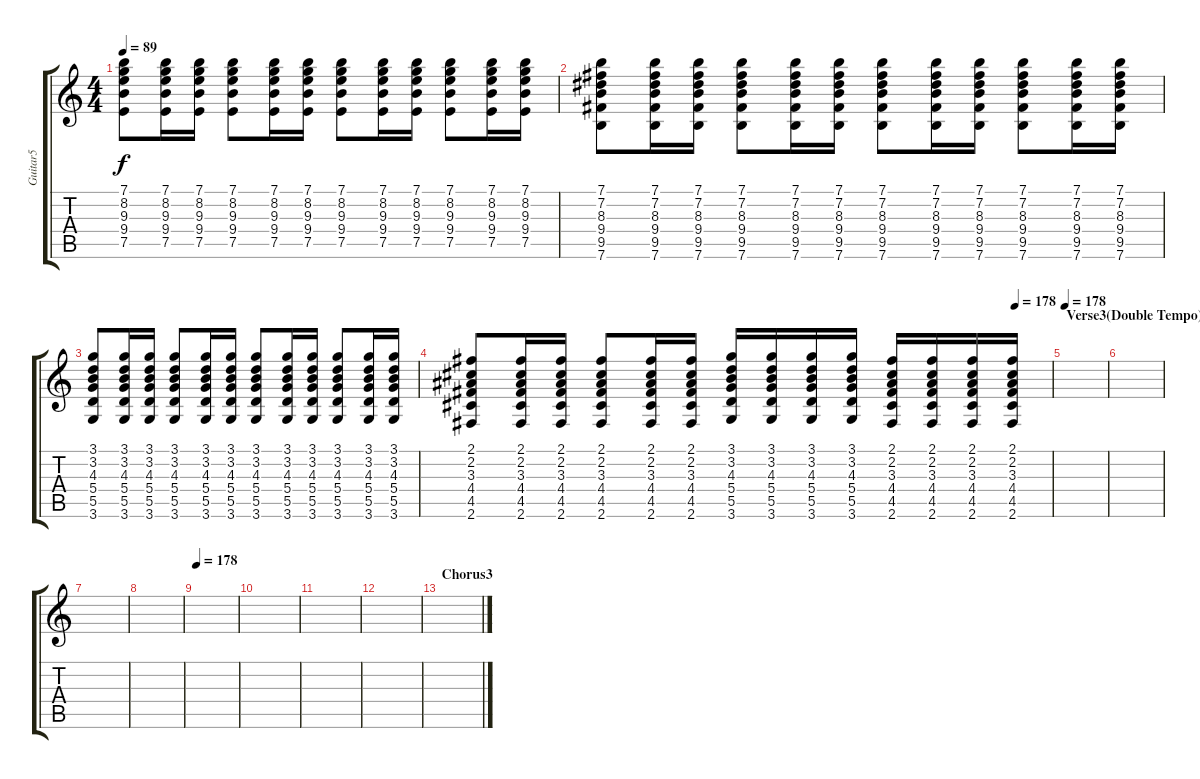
\track ("Guitar5" "Guitar5") {instrument acousticguitarsteel}
\staff {score tabs}
\tuning (E4 B3 G3 D3 A2 E2) {hide}
\ts (4 4)
\tempo 89
\clef g2
\ks c
(7.1 8.2 9.3 9.4 7.5).8{dy f} (7.1 8.2 9.3 9.4 7.5).16 (7.1 8.2 9.3 9.4 7.5).16 (7.1 8.2 9.3 9.4 7.5).8 (7.1 8.2 9.3 9.4 7.5).16 (7.1 8.2 9.3 9.4 7.5).16 (7.1 8.2 9.3 9.4 7.5).8 (7.1 8.2 9.3 9.4 7.5).16 (7.1 8.2 9.3 9.4 7.5).16 (7.1 8.2 9.3 9.4 7.5).8 (7.1 8.2 9.3 9.4 7.5).16 (7.1 8.2 9.3 9.4 7.5).16 |
(7.1 7.2 8.3 9.4 9.5 7.6).8 (7.1 7.2 8.3 9.4 9.5 7.6).16 (7.1 7.2 8.3 9.4 9.5 7.6).16 (7.1 7.2 8.3 9.4 9.5 7.6).8 (7.1 7.2 8.3 9.4 9.5 7.6).16 (7.1 7.2 8.3 9.4 9.5 7.6).16 (7.1 7.2 8.3 9.4 9.5 7.6).8 (7.1 7.2 8.3 9.4 9.5 7.6).16 (7.1 7.2 8.3 9.4 9.5 7.6).16 (7.1 7.2 8.3 9.4 9.5 7.6).8 (7.1 7.2 8.3 9.4 9.5 7.6).16 (7.1 7.2 8.3 9.4 9.5 7.6).16 |
(3.1 3.2 4.3 5.4 5.5 3.6).8 (3.1 3.2 4.3 5.4 5.5 3.6).16 (3.1 3.2 4.3 5.4 5.5 3.6).16 (3.1 3.2 4.3 5.4 5.5 3.6).8 (3.1 3.2 4.3 5.4 5.5 3.6).16 (3.1 3.2 4.3 5.4 5.5 3.6).16 (3.1 3.2 4.3 5.4 5.5 3.6).8 (3.1 3.2 4.3 5.4 5.5 3.6).16 (3.1 3.2 4.3 5.4 5.5 3.6).16 (3.1 3.2 4.3 5.4 5.5 3.6).8 (3.1 3.2 4.3 5.4 5.5 3.6).16 (3.1 3.2 4.3 5.4 5.5 3.6).16 |
\tempo (178 0.9375)
(2.1 2.2 3.3 4.4 4.5 2.6).8 (2.1 2.2 3.3 4.4 4.5 2.6).16 (2.1 2.2 3.3 4.4 4.5 2.6).16 (2.1 2.2 3.3 4.4 4.5 2.6).8 (2.1 2.2 3.3 4.4 4.5 2.6).16 (2.1 2.2 3.3 4.4 4.5 2.6).16 (3.1 3.2 4.3 5.4 5.5 3.6).16 (3.1 3.2 4.3 5.4 5.5 3.6).16 (3.1 3.2 4.3 5.4 5.5 3.6).16 (3.1 3.2 4.3 5.4 5.5 3.6).16 (2.1 2.2 3.3 4.4 4.5 2.6).16 (2.1 2.2 3.3 4.4 4.5 2.6).16 (2.1 2.2 3.3 4.4 4.5 2.6).16 (2.1 2.2 3.3 4.4 4.5 2.6).16 |
\section ("" "Verse3(Double Tempo)")
\tempo 178
|
|
|
|
\tempo 178
|
|
|
|
\section ("" "Chorus3")
